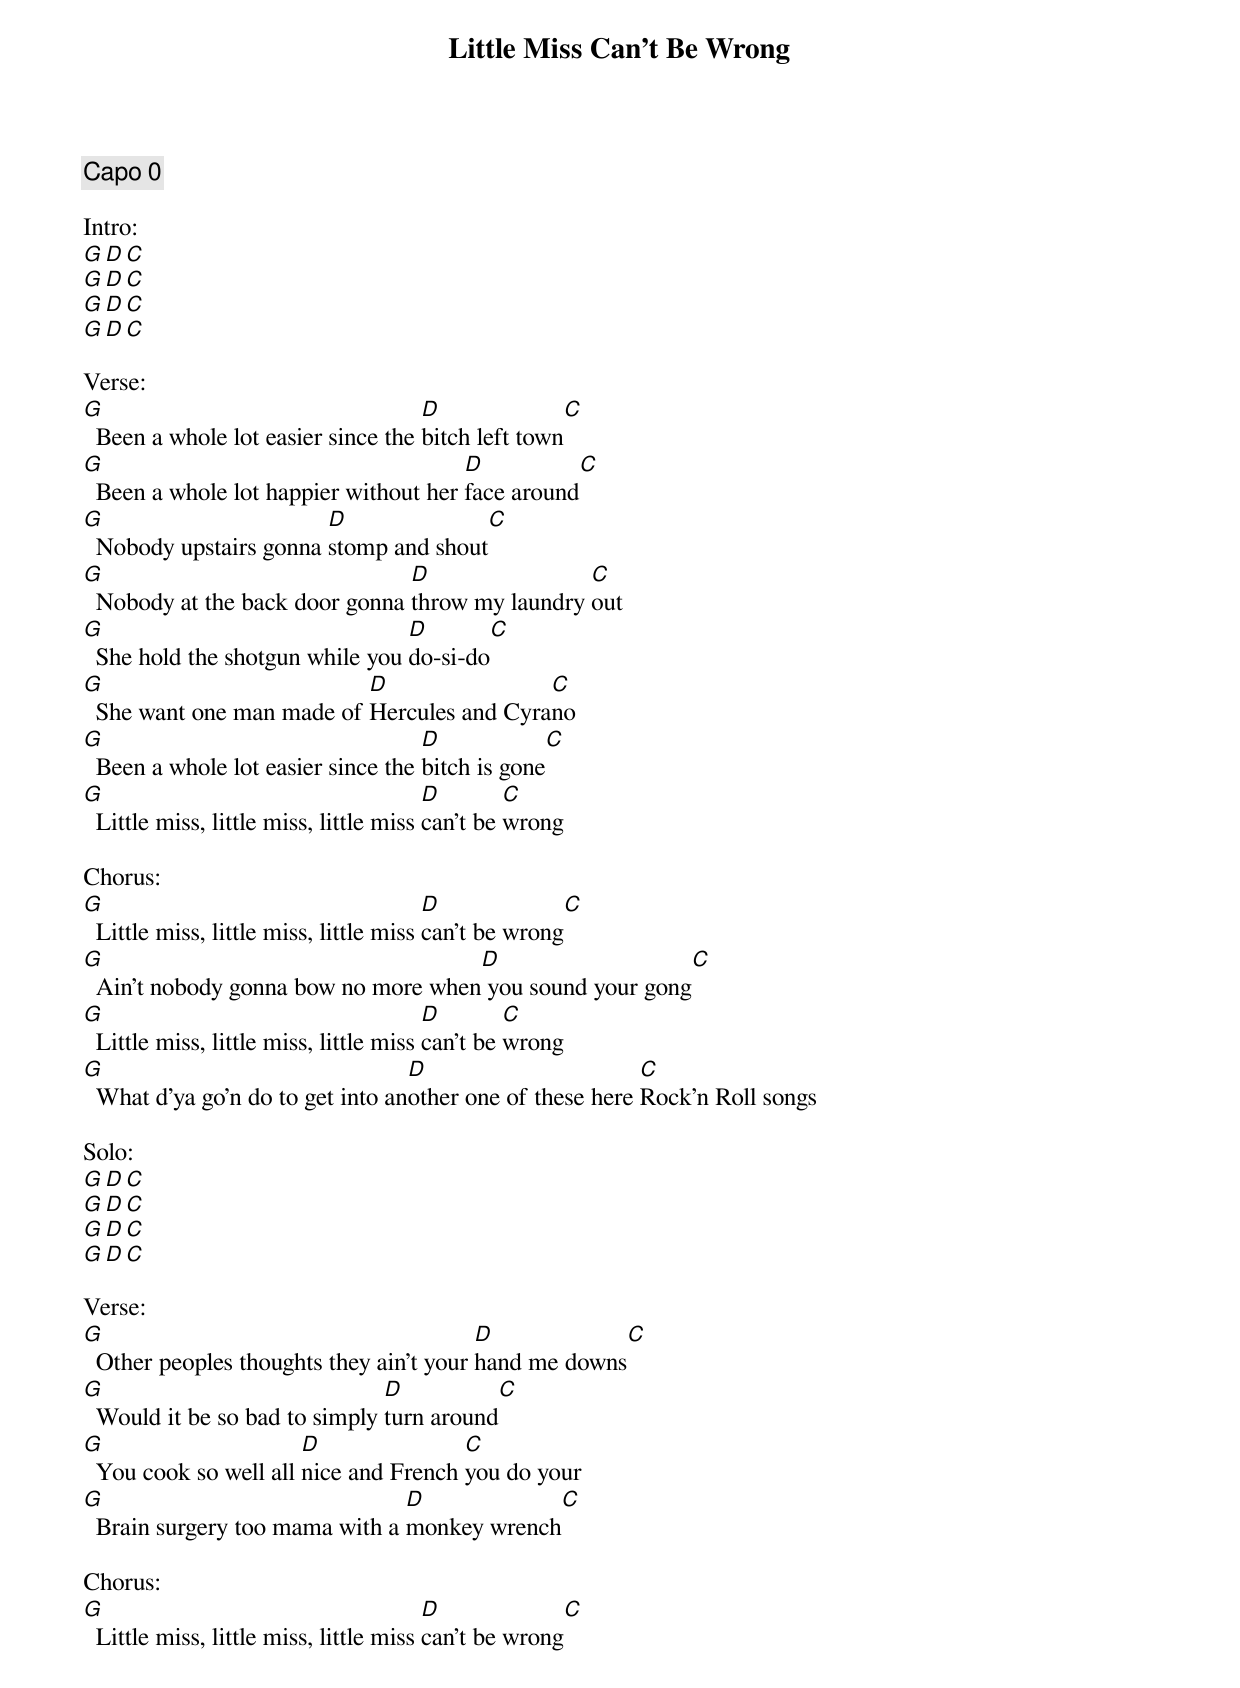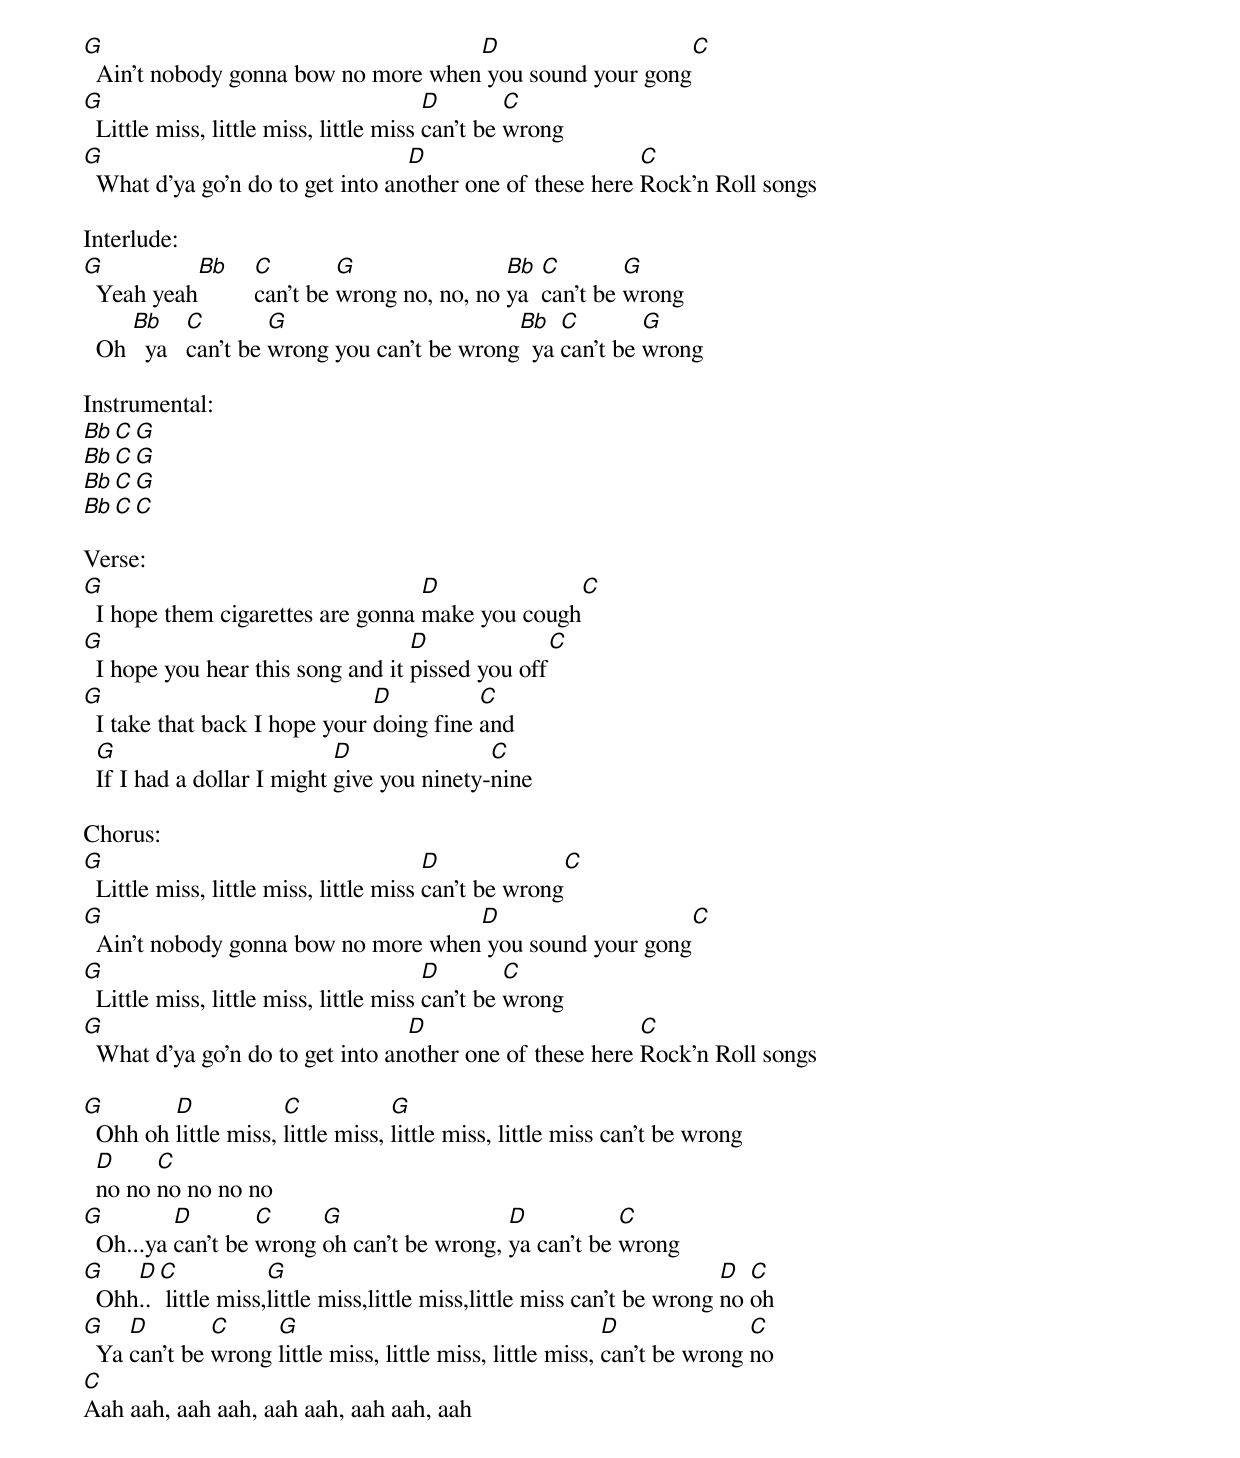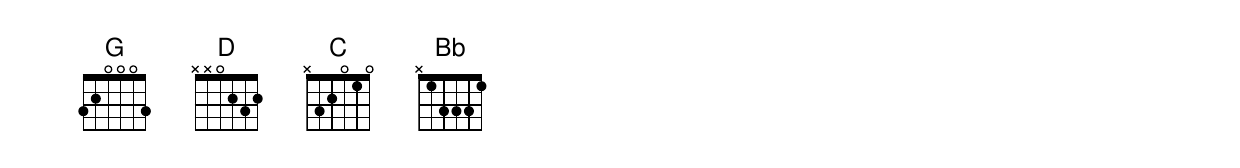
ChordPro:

{title:Little Miss Can't Be Wrong}
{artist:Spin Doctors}
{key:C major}
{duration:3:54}
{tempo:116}
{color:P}

{comment: Capo 0}

Intro:
[G][D][C]
[G][D][C]
[G][D][C]
[G][D][C]

Verse:
[G]  Been a whole lot easier since the [D]bitch left town[C]
[G]  Been a whole lot happier without her [D]face around[C]
[G]  Nobody upstairs gonna [D]stomp and shout[C]
[G]  Nobody at the back door gonna [D]throw my laundry [C]out
[G]  She hold the shotgun while you [D]do-si-do[C]
[G]  She want one man made of [D]Hercules and Cyra[C]no
[G]  Been a whole lot easier since the [D]bitch is gone[C]
[G]  Little miss, little miss, little miss [D]can't be [C]wrong

Chorus:
[G]  Little miss, little miss, little miss [D]can't be wrong[C]
[G]  Ain't nobody gonna bow no more when[D] you sound your gong[C]
[G]  Little miss, little miss, little miss [D]can't be [C]wrong
[G]  What d'ya go'n do to get into an[D]other one of these here [C]Rock'n Roll songs

Solo:
[G][D][C]
[G][D][C]
[G][D][C]
[G][D][C]

Verse:
[G]  Other peoples thoughts they ain't your [D]hand me downs[C]
[G]  Would it be so bad to simply [D]turn around[C]
[G]  You cook so well all [D]nice and French [C]you do your
[G]  Brain surgery too mama with a [D]monkey wrench[C]

Chorus:
[G]  Little miss, little miss, little miss [D]can't be wrong[C]
[G]  Ain't nobody gonna bow no more when[D] you sound your gong[C]
[G]  Little miss, little miss, little miss [D]can't be [C]wrong
[G]  What d'ya go'n do to get into an[D]other one of these here [C]Rock'n Roll songs

Interlude:
[G]  Yeah yeah[Bb]    [C]can't be [G]wrong no, no, no [Bb]ya  [C]can't be [G]wrong
  Oh [Bb]  ya   [C]can't be [G]wrong you can't be wrong[Bb]  ya [C]can't be [G]wrong

Instrumental:
[Bb][C][G]
[Bb][C][G]
[Bb][C][G]
[Bb][C][C]

Verse:
[G]  I hope them cigarettes are gonna [D]make you cough[C]
[G]  I hope you hear this song and it [D]pissed you off[C]
[G]  I take that back I hope your [D]doing fine [C]and
  [G]If I had a dollar I might [D]give you ninety-[C]nine

Chorus:
[G]  Little miss, little miss, little miss [D]can't be wrong[C]
[G]  Ain't nobody gonna bow no more when[D] you sound your gong[C]
[G]  Little miss, little miss, little miss [D]can't be [C]wrong
[G]  What d'ya go'n do to get into an[D]other one of these here [C]Rock'n Roll songs

[G]  Ohh oh [D]little miss, [C]little miss, [G]little miss, little miss can't be wrong
  [D]no no [C]no no no no
[G]  Oh...ya [D]can't be [C]wrong [G]oh can't be wrong, [D]ya can't be [C]wrong
[G]  Ohh[D]..[C] little miss,[G]little miss,little miss,little miss can't be wrong [D]no [C]oh
[G]  Ya [D]can't be [C]wrong [G]little miss, little miss, little miss, [D]can't be wrong [C]no
[C]Aah aah, aah aah, aah aah, aah aah, aah
